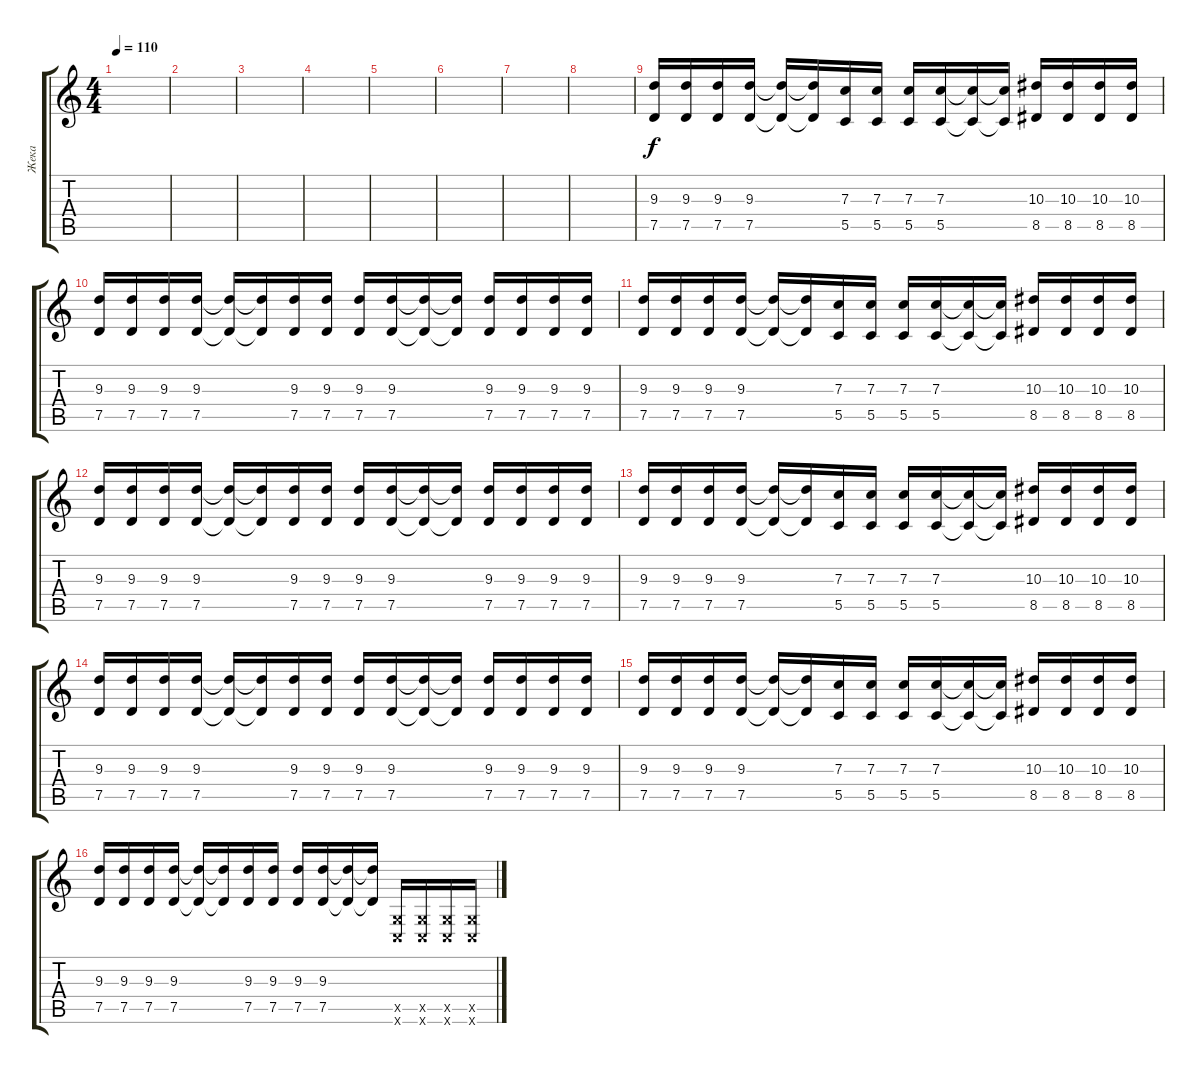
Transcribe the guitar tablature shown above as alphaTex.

\track ("Жека" "Жека") {instrument overdrivenguitar}
\staff {score tabs}
\tuning (D4 A3 F3 C3 G2 C2) {hide}
\ts (4 4)
\tempo 110
\clef g2
\ks c
|
|
|
|
|
|
|
|
(9.3 7.5).16 (9.3 7.5).16 (9.3 7.5).16 (9.3 7.5).16 (9.3{t} 7.5{t}).16 (9.3{t} 7.5{t}).16 (7.3 5.5).16 (7.3 5.5).16 (7.3 5.5).16 (7.3 5.5).16 (7.3{t} 5.5{t}).16 (7.3{t} 5.5{t}).16 (10.3 8.5).16 (10.3 8.5).16 (10.3 8.5).16 (10.3 8.5).16 |
(9.3 7.5).16 (9.3 7.5).16 (9.3 7.5).16 (9.3 7.5).16 (9.3{t} 7.5{t}).16 (9.3{t} 7.5{t}).16 (9.3 7.5).16 (9.3 7.5).16 (9.3 7.5).16 (9.3 7.5).16 (9.3{t} 7.5{t}).16 (9.3{t} 7.5{t}).16 (9.3 7.5).16 (9.3 7.5).16 (9.3 7.5).16 (9.3 7.5).16 |
(9.3 7.5).16 (9.3 7.5).16 (9.3 7.5).16 (9.3 7.5).16 (9.3{t} 7.5{t}).16 (9.3{t} 7.5{t}).16 (7.3 5.5).16 (7.3 5.5).16 (7.3 5.5).16 (7.3 5.5).16 (7.3{t} 5.5{t}).16 (7.3{t} 5.5{t}).16 (10.3 8.5).16 (10.3 8.5).16 (10.3 8.5).16 (10.3 8.5).16 |
(9.3 7.5).16 (9.3 7.5).16 (9.3 7.5).16 (9.3 7.5).16 (9.3{t} 7.5{t}).16 (9.3{t} 7.5{t}).16 (9.3 7.5).16 (9.3 7.5).16 (9.3 7.5).16 (9.3 7.5).16 (9.3{t} 7.5{t}).16 (9.3{t} 7.5{t}).16 (9.3 7.5).16 (9.3 7.5).16 (9.3 7.5).16 (9.3 7.5).16 |
(9.3 7.5).16 (9.3 7.5).16 (9.3 7.5).16 (9.3 7.5).16 (9.3{t} 7.5{t}).16 (9.3{t} 7.5{t}).16 (7.3 5.5).16 (7.3 5.5).16 (7.3 5.5).16 (7.3 5.5).16 (7.3{t} 5.5{t}).16 (7.3{t} 5.5{t}).16 (10.3 8.5).16 (10.3 8.5).16 (10.3 8.5).16 (10.3 8.5).16 |
(9.3 7.5).16 (9.3 7.5).16 (9.3 7.5).16 (9.3 7.5).16 (9.3{t} 7.5{t}).16 (9.3{t} 7.5{t}).16 (9.3 7.5).16 (9.3 7.5).16 (9.3 7.5).16 (9.3 7.5).16 (9.3{t} 7.5{t}).16 (9.3{t} 7.5{t}).16 (9.3 7.5).16 (9.3 7.5).16 (9.3 7.5).16 (9.3 7.5).16 |
(9.3 7.5).16 (9.3 7.5).16 (9.3 7.5).16 (9.3 7.5).16 (9.3{t} 7.5{t}).16 (9.3{t} 7.5{t}).16 (7.3 5.5).16 (7.3 5.5).16 (7.3 5.5).16 (7.3 5.5).16 (7.3{t} 5.5{t}).16 (7.3{t} 5.5{t}).16 (10.3 8.5).16 (10.3 8.5).16 (10.3 8.5).16 (10.3 8.5).16 |
(9.3 7.5).16 (9.3 7.5).16 (9.3 7.5).16 (9.3 7.5).16 (9.3{t} 7.5{t}).16 (9.3{t} 7.5{t}).16 (9.3 7.5).16 (9.3 7.5).16 (9.3 7.5).16 (9.3 7.5).16 (9.3{t} 7.5{t}).16 (9.3{t} 7.5{t}).16 (0.5{x} 0.6{x}).16 (0.5{x} 0.6{x}).16 (0.5{x} 0.6{x}).16 (0.5{x} 0.6{x}).16
